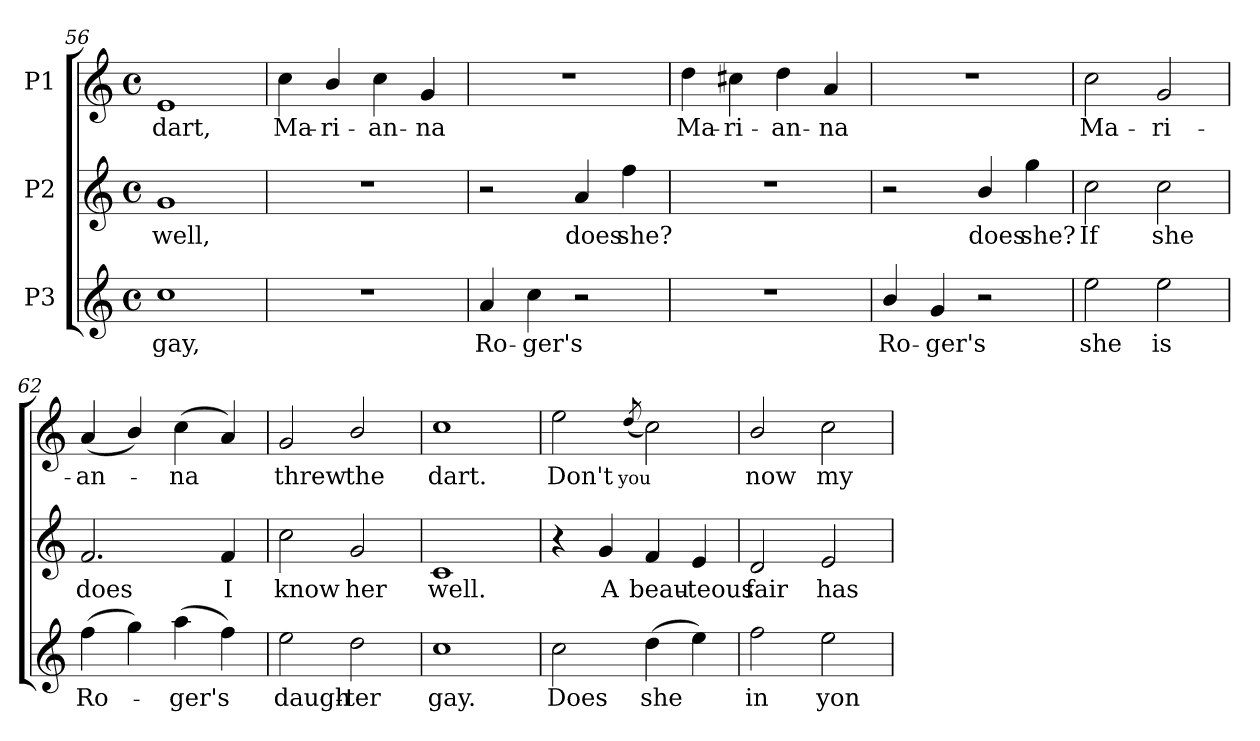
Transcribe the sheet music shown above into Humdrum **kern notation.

**kern	**text	**kern	**text	**kern	**text
*part3	*part3	*part2	*part2	*part1	*part1
*staff3	*staff3	*staff2	*staff2	*staff1	*staff1
*I"P3	*	*I"P2	*	*I"P1	*
*clefG2	*	*clefG2	*	*clefG2	*
*k[]	*	*k[]	*	*k[]	*
*C:	*	*C:	*	*C:	*
*M4/4	*	*M4/4	*	*M4/4	*
*met(c)	*	*met(c)	*	*met(c)	*
=56	=56	=56	=56	=56	=56
!	!LO:LY:b:color=#000000	!	!	!	!
!	!	!	!LO:LY:b:color=#000000	!	!
!	!	!	!	!	!LO:LY:b:color=#000000
1cci	gay,	1gi	well,	1ei	dart,
=57	=57	=57	=57	=57	=57
!	!	!	!	!	!LO:LY:b:color=#000000
1r	.	1r	.	4cci\	Ma-
!	!	!	!	!	!LO:LY:b:color=#000000
.	.	.	.	4bi/	-ri-
!	!	!	!	!	!LO:LY:b:color=#000000
.	.	.	.	4cci\	-an-
!	!	!	!	!	!LO:LY:b:color=#000000
.	.	.	.	4gi/	-na
!!LO:LB:g=z
=58	=58	=58	=58	=58	=58
!	!LO:LY:b:color=#000000	!	!	!	!
4ai/	Ro-	2r	.	1r	.
!	!LO:LY:b:color=#000000	!	!	!	!
4cci\	-ger's	.	.	.	.
!	!	!	!LO:LY:b:color=#000000	!	!
2r	.	4ai/	does	.	.
!	!	!	!LO:LY:b:color=#000000	!	!
.	.	4ffi\	she?	.	.
=59	=59	=59	=59	=59	=59
!	!	!	!	!	!LO:LY:b:color=#000000
1r	.	1r	.	4ddi\	Ma-
!	!	!	!	!	!LO:LY:b:color=#000000
.	.	.	.	4cc#Xi\	-ri-
!	!	!	!	!	!LO:LY:b:color=#000000
.	.	.	.	4ddi\	-an-
!	!	!	!	!	!LO:LY:b:color=#000000
.	.	.	.	4ai/	-na
=60	=60	=60	=60	=60	=60
!	!LO:LY:b:color=#000000	!	!	!	!
4bi/	Ro-	2r	.	1r	.
!	!LO:LY:b:color=#000000	!	!	!	!
4gi/	-ger's	.	.	.	.
!	!	!	!LO:LY:b:color=#000000	!	!
2r	.	4bi/	does	.	.
!	!	!	!LO:LY:b:color=#000000	!	!
.	.	4ggi\	she?	.	.
=61	=61	=61	=61	=61	=61
!	!LO:LY:b:color=#000000	!	!	!	!
!	!	!	!LO:LY:b:color=#000000	!	!
!	!	!	!	!	!LO:LY:b:color=#000000
2eei\	she	2cci\	If	2cci\	Ma-
!	!LO:LY:b:color=#000000	!	!	!	!
!	!	!	!LO:LY:b:color=#000000	!	!
!	!	!	!	!	!LO:LY:b:color=#000000
2eei\	is	2cci\	she	2gi/	-ri-
=62	=62	=62	=62	=62	=62
!	!LO:LY:b:color=#000000	!	!	!	!
!	!	!	!LO:LY:b:color=#000000	!	!
!	!	!	!	!	!LO:LY:b:color=#000000
(4ffi\	Ro-	2.fi/	does	(4ai/	-an-
4ggi\)	.	.	.	4bi/)	.
!	!LO:LY:b:color=#000000	!	!	!	!
!	!	!	!	!	!LO:LY:b:color=#000000
(4aai\	-ger's	.	.	(4cci\	-na
!	!	!	!LO:LY:b:color=#000000	!	!
4ffi\)	.	4fi/	I	4ai/)	.
=63	=63	=63	=63	=63	=63
!	!LO:LY:b:color=#000000	!	!	!	!
!	!	!	!LO:LY:b:color=#000000	!	!
!	!	!	!	!	!LO:LY:b:color=#000000
2eei\	daugh-	2cci\	know	2gi/	threw
!	!LO:LY:b:color=#000000	!	!	!	!
!	!	!	!LO:LY:b:color=#000000	!	!
!	!	!	!	!	!LO:LY:b:color=#000000
2ddi\	-ter	2gi/	her	2bi/	the
=64	=64	=64	=64	=64	=64
!	!LO:LY:b:color=#000000	!	!	!	!
!	!	!	!LO:LY:b:color=#000000	!	!
!	!	!	!	!	!LO:LY:b:color=#000000
1cci	gay.	1ci	well.	1cci	dart.
!!LO:LB:g=z
=65	=65	=65	=65	=65	=65
!	!LO:LY:b:color=#000000	!	!	!	!
!	!	!	!	!	!LO:LY:b:color=#000000
2cci\	Does	4r	.	2eei\	Don't
!	!	!	!LO:LY:b:color=#000000	!	!
.	.	4gi/	A	.	.
!	!	!	!	!	!LO:LY:b:color=#000000
.	.	.	.	(8qddi/	you
!	!LO:LY:b:color=#000000	!	!	!	!
!	!	!	!LO:LY:b:color=#000000	!	!
(4ddi\	she	4fi/	beau-	2cci\)	.
!	!	!	!LO:LY:b:color=#000000	!	!
4eei\)	.	4ei/	-teous	.	.
=66	=66	=66	=66	=66	=66
!	!LO:LY:b:color=#000000	!	!	!	!
!	!	!	!LO:LY:b:color=#000000	!	!
!	!	!	!	!	!LO:LY:b:color=#000000
2ffi\	in	2di/	fair	2bi/	now
!	!LO:LY:b:color=#000000	!	!	!	!
!	!	!	!LO:LY:b:color=#000000	!	!
!	!	!	!	!	!LO:LY:b:color=#000000
2eei\	yon	2ei/	has	2cci\	my
=	=	=	=	=	=
*-	*-	*-	*-	*-	*-
